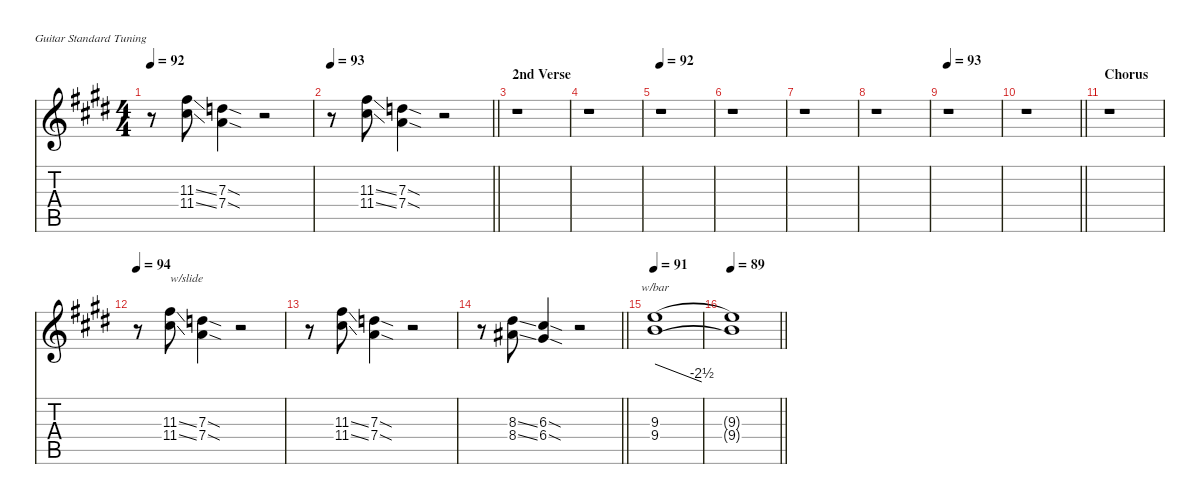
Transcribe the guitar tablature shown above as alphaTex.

\defaultSystemsLayout 4
\hideDynamics
\bracketExtendMode nobrackets
\singleTrackTrackNamePolicy hidden
\multiTrackTrackNamePolicy hidden
\firstSystemTrackNameMode fullname
\firstSystemTrackNameOrientation horizontal
\otherSystemsTrackNameOrientation horizontal
\track ("Guitar 2" "dist.guit.") {defaultSystemsLayout 32 instrument distortionguitar}
\staff {score tabs}
\tuning (E4 B3 G3 D3 A2 E2)
\ts (4 4)
\tempo 92
\clef g2
\ks e
r.8{dy f beam Down} (11.3{ss acc #} 11.4{ss acc #}).8{dy ff beam Down} (7.3{sod acc forcenatural} 7.4{sod acc forcenatural}).4{dy f beam Down} r.2{beam Down} |
\tempo 93
\barLineRight lightlight
r.8{beam Down} (11.3{ss acc #} 11.4{ss acc #}).8{dy ff beam Down} (7.3{sod acc forcenatural} 7.4{sod acc forcenatural}).4{dy f beam Down} r.2{beam Down} |
\section ("" "2nd Verse")
r.1{beam Down} |
r.1{beam Down} |
\tempo 92
r.1{beam Down} |
r.1{beam Down} |
r.1{beam Down} |
r.1{beam Down} |
\tempo 93
r.1{beam Down} |
\barLineRight lightlight
r.1{beam Down} |
\section ("" "Chorus")
r.1{beam Down} |
\tempo 94
r.8{beam Down} (11.3{ss acc #} 11.4{ss acc #}).8{txt "w/slide" dy ff beam Down} (7.3{sod acc forcenatural} 7.4{sod acc forcenatural}).4{dy f beam Down} r.2{beam Down} |
r.8{beam Down} (11.3{ss acc #} 11.4{ss acc #}).8{dy ff beam Down} (7.3{sod acc forcenatural} 7.4{sod acc forcenatural}).4{dy f beam Down} r.2{beam Down} |
\barLineRight lightlight
r.8{beam Down} (8.3{ss acc #} 8.4{ss acc #}).8{dy ff beam Down} (6.3{sod acc #} 6.4{sod acc #}).4{dy f beam Up} r.2{beam Up} |
\tempo 91
(9.3{acc forcenatural} 9.4{acc forcenatural}).1{tbe (dive default 0 0 60 -10) beam Down} |
\tempo 89
\barLineRight lightlight
(9.3{t acc forcenatural} 9.4{t acc forcenatural}).1{beam Down}
